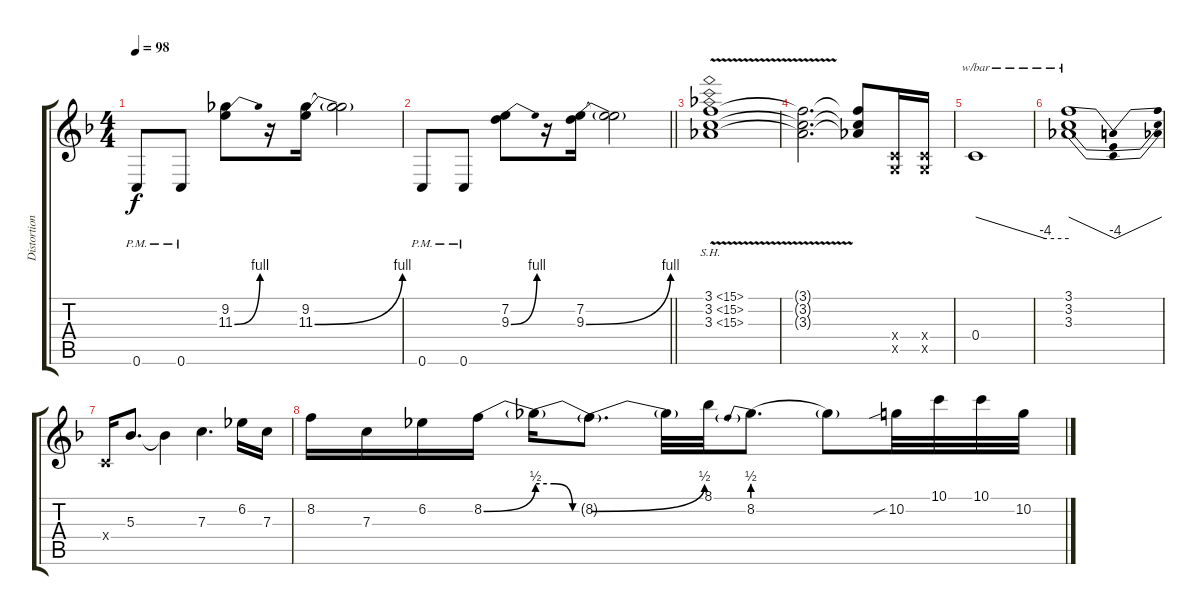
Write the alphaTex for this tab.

\track ("Distortion" "Distortion") {instrument distortionguitar}
\staff {score tabs}
\tuning (D4 A3 F3 C3 G2 C2) {hide}
\ts (4 4)
\tempo 98
\clef g2
\ks f
0.6{pm}.8{dy f} 0.6{pm}.8 (9.2 11.3{be (bend 0 0 60 4)}).8 r.16 (9.2 11.3{be (bend 0 0 60 4)}).16 (9.2{t} 11.3{t}).2 |
\barLineRight lightlight
0.6{pm}.8 0.6{pm}.8 (7.2 9.3{be (bend 0 0 60 4)}).8 r.16 (7.2 9.3{be (bend 0 0 60 4)}).16 (7.2{t} 9.3{t}).2 |
\section ("" " ")
(3.1{sh 12} 3.2{sh 12} 3.3{sh 12 v}).1 |
(3.1{t} 3.2{t} 3.3{t}).2{d} (3.1{t} 3.2{t} 3.3{t}).8 (0.4{x} 0.5{x}).16 (0.4{x} 0.5{x}).16 |
0.4.1{tbe (custom default 0 0 45 -16 60 -16)} |
(3.1 3.2 3.3).1{tbe (dip default 0 0 30 -16 60 0)} |
0.4{x}.16 5.3.8{d} 5.3{t}.4 7.3.4{d} 6.2.16 7.3.16 |
8.2.16 7.3.16 6.2.16 8.2{be (bend 0 0 60 2)}.16 8.2{be (custom 0 2 20 2 40 0 60 0) t}.16 8.2{be (bend 0 0 60 2) t}.8{d} 8.2{t}.32 8.1.32 8.2{be (prebend 0 2 60 2)}.8{d} 8.2{t}.8 10.2{sib}.32 10.1.32 10.1.32 10.2.32
